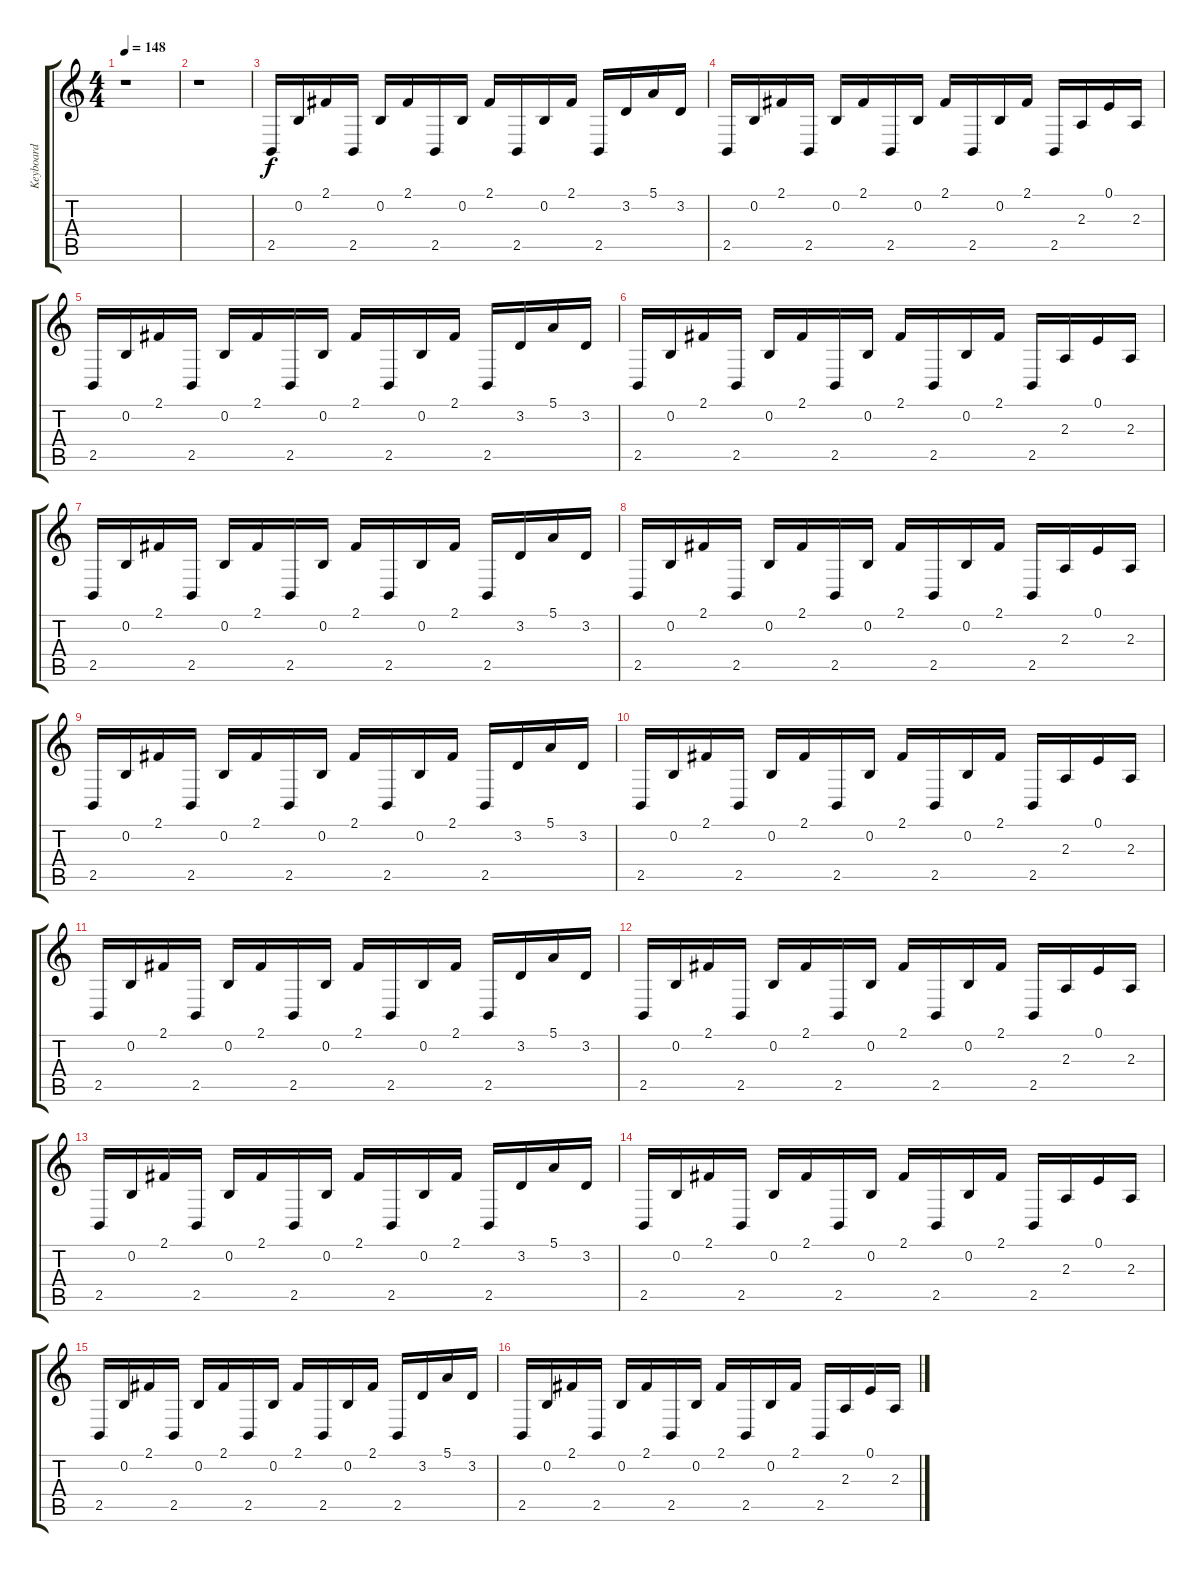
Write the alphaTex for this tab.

\track ("Keyboard" "Keyboard") {instrument lead2sawtooth}
\staff {score tabs}
\tuning (E4 B3 G3 D3 A2 E2) {hide}
\ts (4 4)
\tempo 148
\clef g2
\ks c
r.1{dy f} |
r.1 |
2.5.16 0.2.16 2.1.16 2.5.16 0.2.16 2.1.16 2.5.16 0.2.16 2.1.16 2.5.16 0.2.16 2.1.16 2.5.16 3.2.16 5.1.16 3.2.16 |
2.5.16 0.2.16 2.1.16 2.5.16 0.2.16 2.1.16 2.5.16 0.2.16 2.1.16 2.5.16 0.2.16 2.1.16 2.5.16 2.3.16 0.1.16 2.3.16 |
2.5.16 0.2.16 2.1.16 2.5.16 0.2.16 2.1.16 2.5.16 0.2.16 2.1.16 2.5.16 0.2.16 2.1.16 2.5.16 3.2.16 5.1.16 3.2.16 |
2.5.16 0.2.16 2.1.16 2.5.16 0.2.16 2.1.16 2.5.16 0.2.16 2.1.16 2.5.16 0.2.16 2.1.16 2.5.16 2.3.16 0.1.16 2.3.16 |
2.5.16 0.2.16 2.1.16 2.5.16 0.2.16 2.1.16 2.5.16 0.2.16 2.1.16 2.5.16 0.2.16 2.1.16 2.5.16 3.2.16 5.1.16 3.2.16 |
2.5.16 0.2.16 2.1.16 2.5.16 0.2.16 2.1.16 2.5.16 0.2.16 2.1.16 2.5.16 0.2.16 2.1.16 2.5.16 2.3.16 0.1.16 2.3.16 |
2.5.16 0.2.16 2.1.16 2.5.16 0.2.16 2.1.16 2.5.16 0.2.16 2.1.16 2.5.16 0.2.16 2.1.16 2.5.16 3.2.16 5.1.16 3.2.16 |
2.5.16 0.2.16 2.1.16 2.5.16 0.2.16 2.1.16 2.5.16 0.2.16 2.1.16 2.5.16 0.2.16 2.1.16 2.5.16 2.3.16 0.1.16 2.3.16 |
2.5.16 0.2.16 2.1.16 2.5.16 0.2.16 2.1.16 2.5.16 0.2.16 2.1.16 2.5.16 0.2.16 2.1.16 2.5.16 3.2.16 5.1.16 3.2.16 |
2.5.16 0.2.16 2.1.16 2.5.16 0.2.16 2.1.16 2.5.16 0.2.16 2.1.16 2.5.16 0.2.16 2.1.16 2.5.16 2.3.16 0.1.16 2.3.16 |
2.5.16 0.2.16 2.1.16 2.5.16 0.2.16 2.1.16 2.5.16 0.2.16 2.1.16 2.5.16 0.2.16 2.1.16 2.5.16 3.2.16 5.1.16 3.2.16 |
2.5.16 0.2.16 2.1.16 2.5.16 0.2.16 2.1.16 2.5.16 0.2.16 2.1.16 2.5.16 0.2.16 2.1.16 2.5.16 2.3.16 0.1.16 2.3.16 |
2.5.16 0.2.16 2.1.16 2.5.16 0.2.16 2.1.16 2.5.16 0.2.16 2.1.16 2.5.16 0.2.16 2.1.16 2.5.16 3.2.16 5.1.16 3.2.16 |
2.5.16 0.2.16 2.1.16 2.5.16 0.2.16 2.1.16 2.5.16 0.2.16 2.1.16 2.5.16 0.2.16 2.1.16 2.5.16 2.3.16 0.1.16 2.3.16
